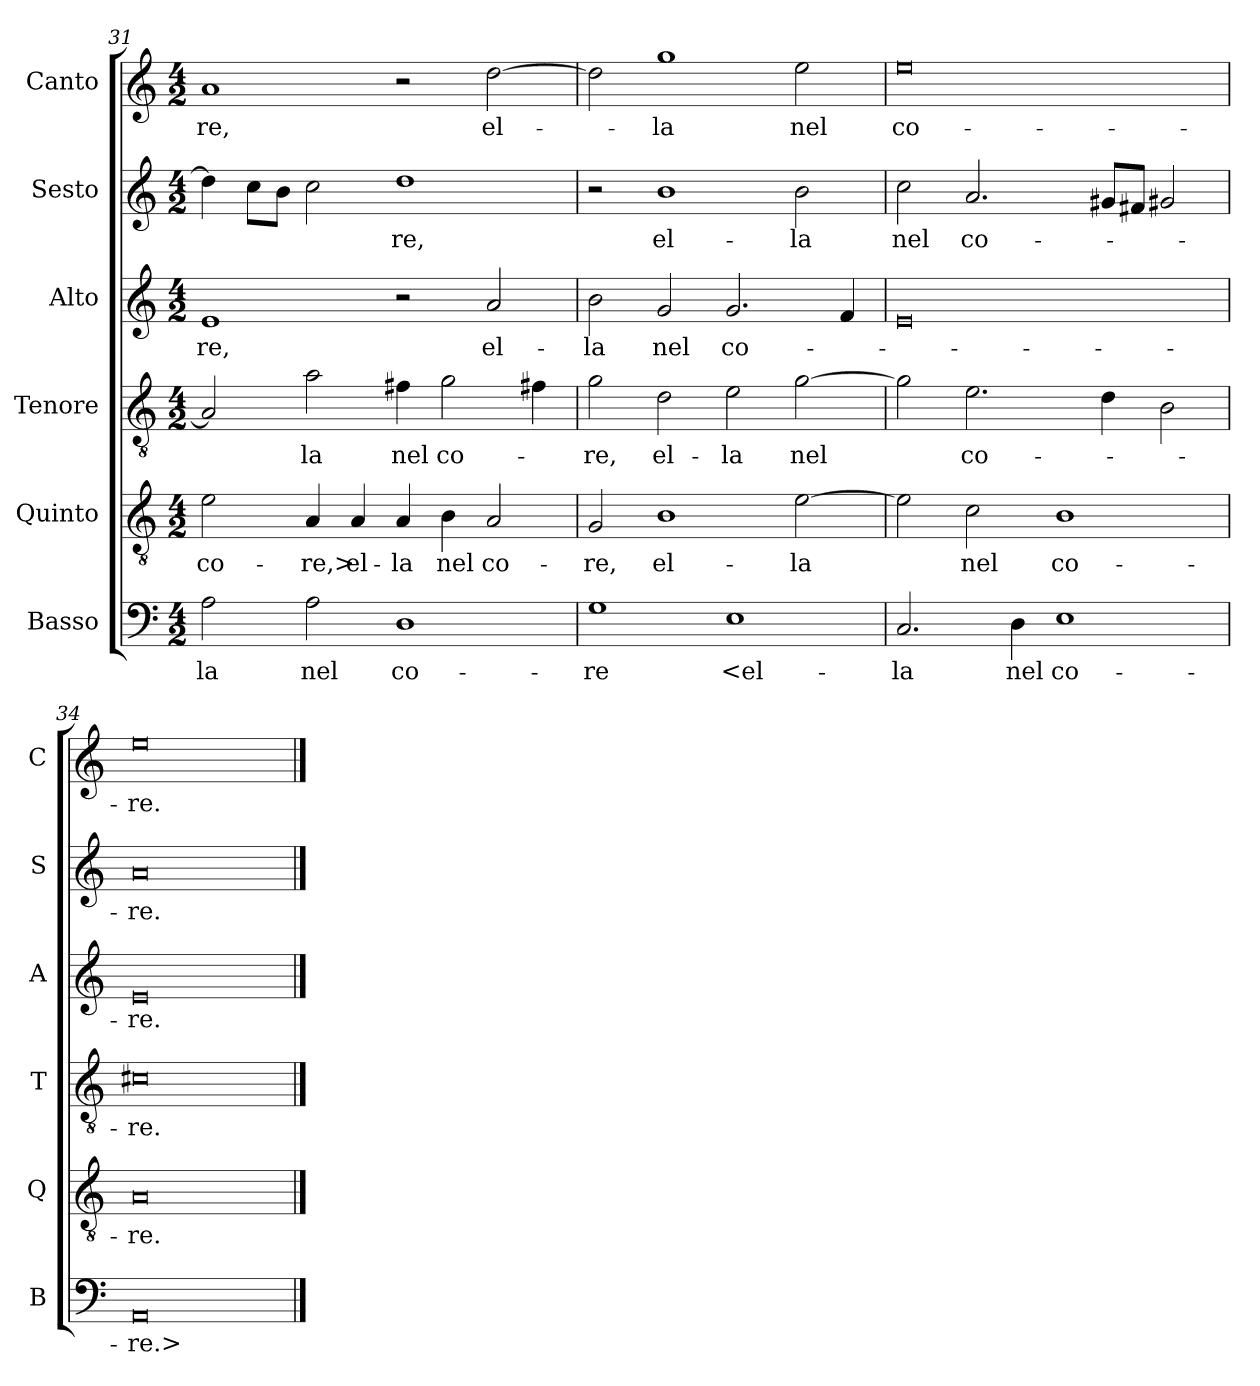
**kern	**text	**kern	**text	**kern	**text	**kern	**text	**kern	**text	**kern	**text
*part6	*part6	*part5	*part5	*part4	*part4	*part3	*part3	*part2	*part2	*part1	*part1
*staff6	*staff6	*staff5	*staff5	*staff4	*staff4	*staff3	*staff3	*staff2	*staff2	*staff1	*staff1
*I"Basso	*	*I"Quinto	*	*I"Tenore	*	*I"Alto	*	*I"Sesto	*	*I"Canto	*
*I'B	*	*I'Q	*	*I'T	*	*I'A	*	*I'S	*	*I'C	*
*clefF4	*	*clefGv2	*	*clefGv2	*	*clefG2	*	*clefG2	*	*clefG2	*
*k[]	*	*k[]	*	*k[]	*	*k[]	*	*k[]	*	*k[]	*
*M4/2	*	*M4/2	*	*M4/2	*	*M4/2	*	*M4/2	*	*M4/2	*
=31	=31	=31	=31	=31	=31	=31	=31	=31	=31	=31	=31
2A	-la	2e	co-	2A]	.	1e	-re,	4dd]	.	1a	-re,
.	.	.	.	.	.	.	.	8ccL	.	.	.
.	.	.	.	.	.	.	.	8bJ	.	.	.
2A	nel	4A	-re,>	2a	-la	.	.	2cc	.	.	.
.	.	4A	el-	.	.	.	.	.	.	.	.
1D	co-	4A	-la	4f#X	nel	2r	.	1dd	-re,	2r	.
.	.	4B	nel	2g	co-	.	.	.	.	.	.
.	.	2A	co-	.	.	2a	el-	.	.	[2dd	el-
.	.	.	.	4f#X	.	.	.	.	.	.	.
=32	=32	=32	=32	=32	=32	=32	=32	=32	=32	=32	=32
1G	-re	2G	-re,	2g	-re,	2b	-la	2r	.	2dd]	.
.	.	1B	el-	2d	el-	2g	nel	1b	el-	1gg	-la
1E	<el-	.	.	2e	-la	2.g	co-	.	.	.	.
.	.	[2e	-la	[2g	nel	.	.	2b	-la	2ee	nel
.	.	.	.	.	.	4f	.	.	.	.	.
=33	=33	=33	=33	=33	=33	=33	=33	=33	=33	=33	=33
2.C	-la	2e]	.	2g]	.	0e	.	2cc	nel	0ee	co-
.	.	2c	nel	2.e	co-	.	.	2.a	co-	.	.
4D	nel	.	.	.	.	.	.	.	.	.	.
1E	co-	1B	co-	.	.	.	.	.	.	.	.
.	.	.	.	4d	.	.	.	8g#XL	.	.	.
.	.	.	.	.	.	.	.	8f#XJ	.	.	.
.	.	.	.	2B	.	.	.	2g#X	.	.	.
=34	=34	=34	=34	=34	=34	=34	=34	=34	=34	=34	=34
0AA	-re.>	0A	-re.	0c#X	-re.	0e	-re.	0a	-re.	0ee	-re.
==	==	==	==	==	==	==	==	==	==	==	==
*-	*-	*-	*-	*-	*-	*-	*-	*-	*-	*-	*-
